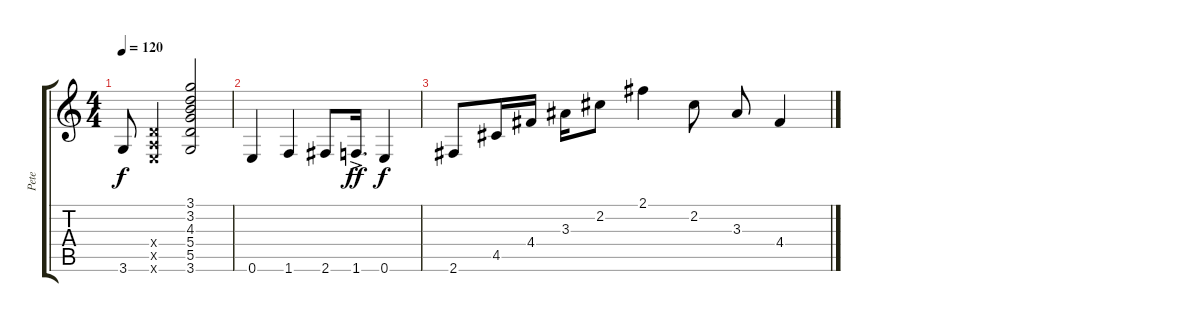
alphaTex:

\track ("Pete" "Pete") {instrument acousticguitarsteel}
\staff {score tabs}
\tuning (E4 B3 G3 D3 A2 E2) {hide}
\ts (4 4)
\tempo 120
\clef g2
\ks c
3.6.8{dy f} (0.4{x} 0.5{x} 0.6{x}).4 (3.1 3.2 4.3 5.4 5.5 3.6).2 |
0.6.4 1.6.4 2.6.8 1.6{ac}.16{d dy ff} 0.6.4{dy f} |
2.6.8 4.5.16 4.4.16 3.3.16 2.2.8 2.1.4 2.2.8 3.3.8 4.4.4
